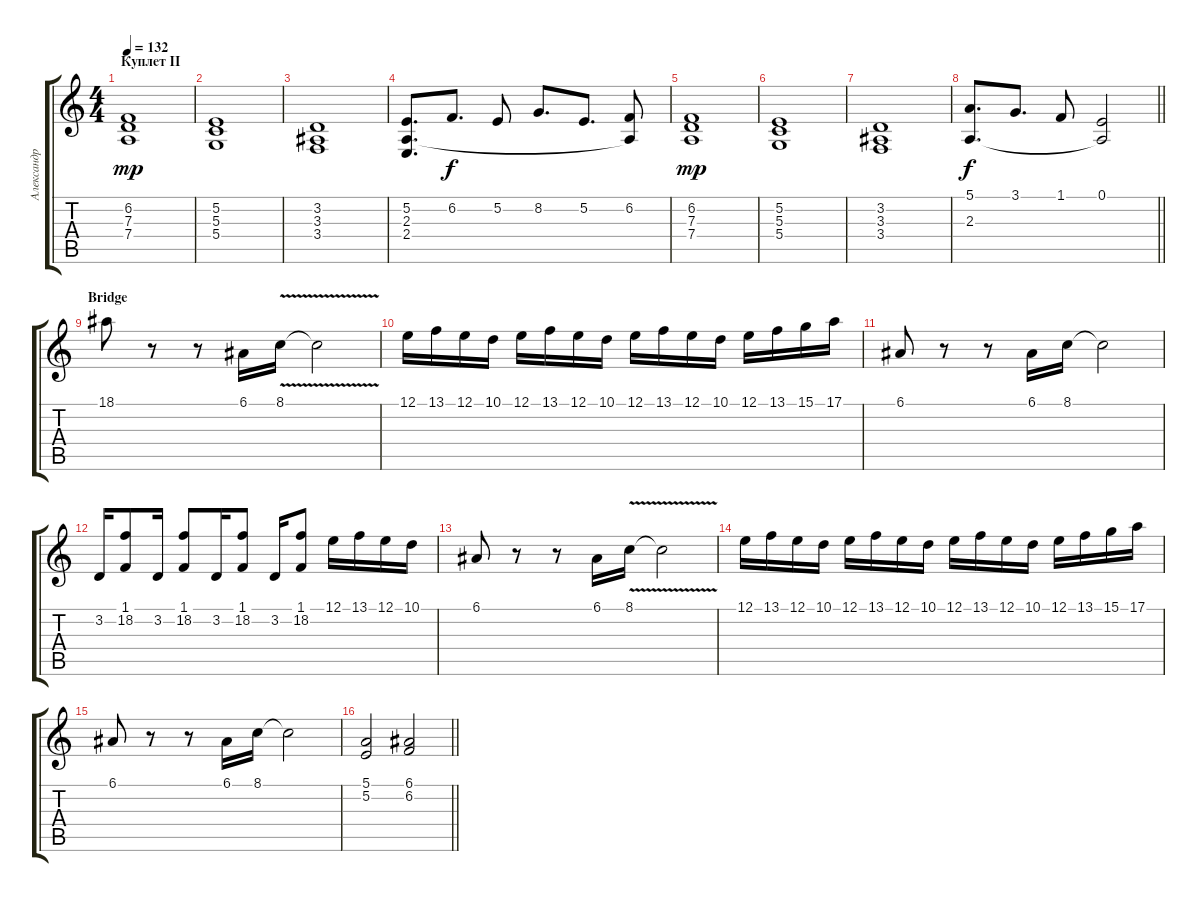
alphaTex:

\track ("Александр \"Wish\" Андрюхин" "Александр ") {instrument synthstrings1}
\staff {score tabs}
\tuning (E4 B3 G3 D3 A2 E2) {hide}
\ts (4 4)
\section ("" "Куплет II")
\tempo 132
\clef g2
\ks c
(6.2 7.3 7.4).1{dy mp} |
(5.2 5.3 5.4).1 |
(3.2 3.3 3.4).1 |
(5.2 2.3 2.4).8{d} 6.2.8{d dy f} 5.2.8 8.2.8{d} 5.2.8{d} (6.2 2.3{t}).8 |
(6.2 7.3 7.4).1{dy mp} |
(5.2 5.3 5.4).1 |
(3.2 3.3 3.4).1 |
\barLineRight lightlight
(5.1 2.3).8{d dy f} 3.1.8{d} 1.1.8 (0.1 2.3{t}).2 |
\section ("" "Bridge")
18.1.8 r.8 r.8 6.1.16 8.1{v}.16 8.1{t}.2 |
12.1.16 13.1.16 12.1.16 10.1.16 12.1.16 13.1.16 12.1.16 10.1.16 12.1.16 13.1.16 12.1.16 10.1.16 12.1.16 13.1.16 15.1.16 17.1.16 |
6.1.8 r.8 r.8 6.1.16 8.1.16 8.1{t}.2 |
3.2.16 (1.1 18.2).8 3.2.16 (1.1 18.2).8 3.2.16 (1.1 18.2).8 3.2.16 (1.1 18.2).8 12.1.16 13.1.16 12.1.16 10.1.16 |
6.1.8 r.8 r.8 6.1.16 8.1{v}.16 8.1{t}.2 |
12.1.16 13.1.16 12.1.16 10.1.16 12.1.16 13.1.16 12.1.16 10.1.16 12.1.16 13.1.16 12.1.16 10.1.16 12.1.16 13.1.16 15.1.16 17.1.16 |
6.1.8 r.8 r.8 6.1.16 8.1.16 8.1{t}.2 |
\barLineRight lightlight
(5.1 5.2).2 (6.1 6.2).2
